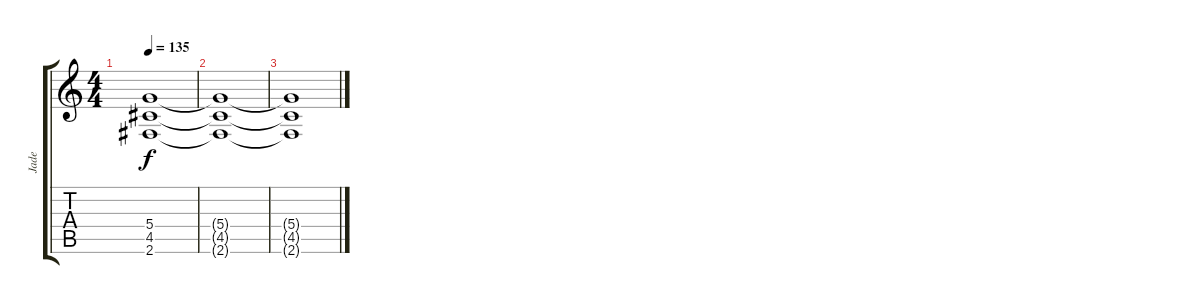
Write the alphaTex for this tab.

\track ("Jade" "Jade") {instrument distortionguitar}
\staff {score tabs}
\tuning (E4 B3 G3 D3 A2 E2) {hide}
\ts (4 4)
\tempo 135
\clef g2
\ks c
(5.4{t} 4.5{t} 2.6{t}).1{dy f volume 3} |
(5.4{t} 4.5{t} 2.6{t}).1{volume 2} |
(5.4{t} 4.5{t} 2.6{t}).1{volume 1}
